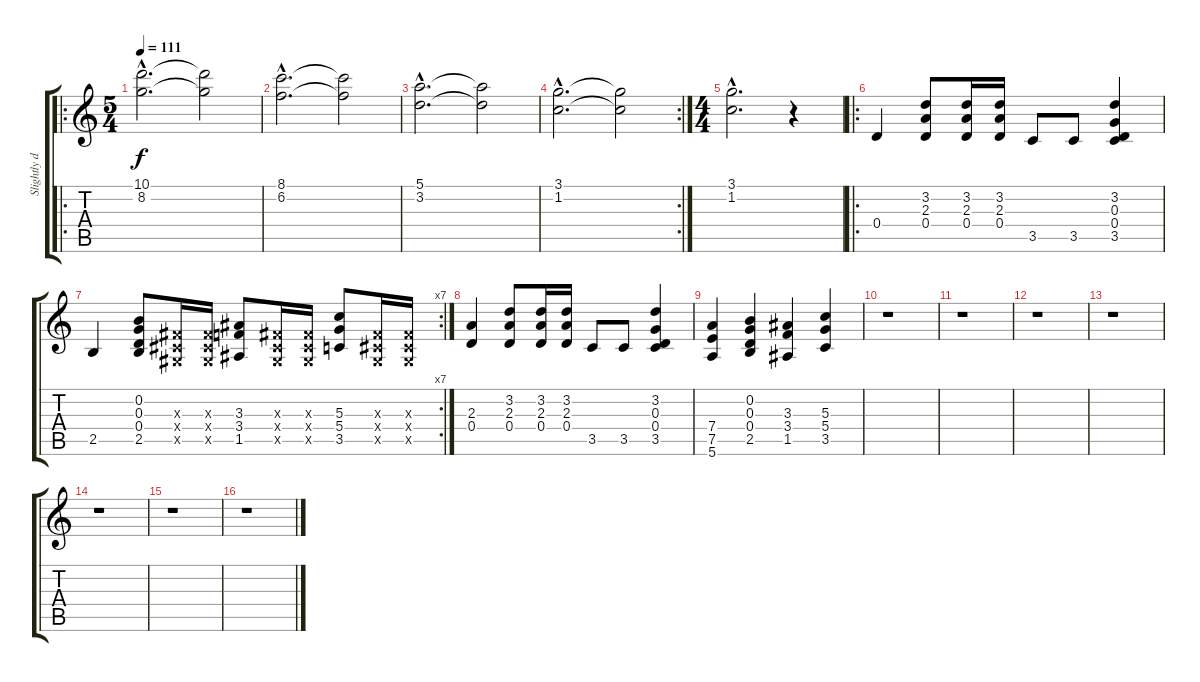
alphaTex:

\track ("Slightly distorted guitar" "Slightly d") {instrument electricguitarclean}
\staff {score tabs}
\tuning (E4 B3 G3 D3 A2 E2) {hide}
\ro
\ts (5 4)
\tempo 111
\clef g2
\ks c
(10.1{hac} 8.2{hac}).2{d dy f instrument electricguitarclean} (10.1{t} 8.2{t}).2 |
(8.1{hac} 6.2{hac}).2{d} (8.1{t} 6.2{t}).2 |
(5.1{hac} 3.2{hac}).2{d} (5.1{t} 3.2{t}).2 |
\rc 2
(3.1{hac} 1.2{hac}).2{d} (3.1{t} 1.2{t}).2 |
\ts (4 4)
(3.1{hac} 1.2{hac}).2{d} r.4 |
\ro
0.4.4 (3.2 2.3 0.4).8 (3.2 2.3 0.4).16 (3.2 2.3 0.4).16 3.5.8 3.5.8 (3.2 0.3 0.4 3.5).4 |
\rc 7
2.5.4 (0.2 0.3 0.4 2.5).8 (-1.3{x} -1.4{x} -1.5{x}).16 (-1.3{x} -1.4{x} -1.5{x}).16 (3.3 3.4 1.5).8 (-1.3{x} -1.4{x} -1.5{x}).16 (-1.3{x} -1.4{x} -1.5{x}).16 (5.3 5.4 3.5).8 (-1.3{x} -1.4{x} -1.5{x}).16 (-1.3{x} -1.4{x} -1.5{x}).16 |
(2.3 0.4).4 (3.2 2.3 0.4).8 (3.2 2.3 0.4).16 (3.2 2.3 0.4).16 3.5.8 3.5.8 (3.2 0.3 0.4 3.5).4 |
(7.4 7.5 5.6).4 (0.2 0.3 0.4 2.5).4 (3.3 3.4 1.5).4 (5.3 5.4 3.5).4 |
r.1 |
r.1 |
r.1 |
r.1 |
r.1 |
r.1 |
r.1
